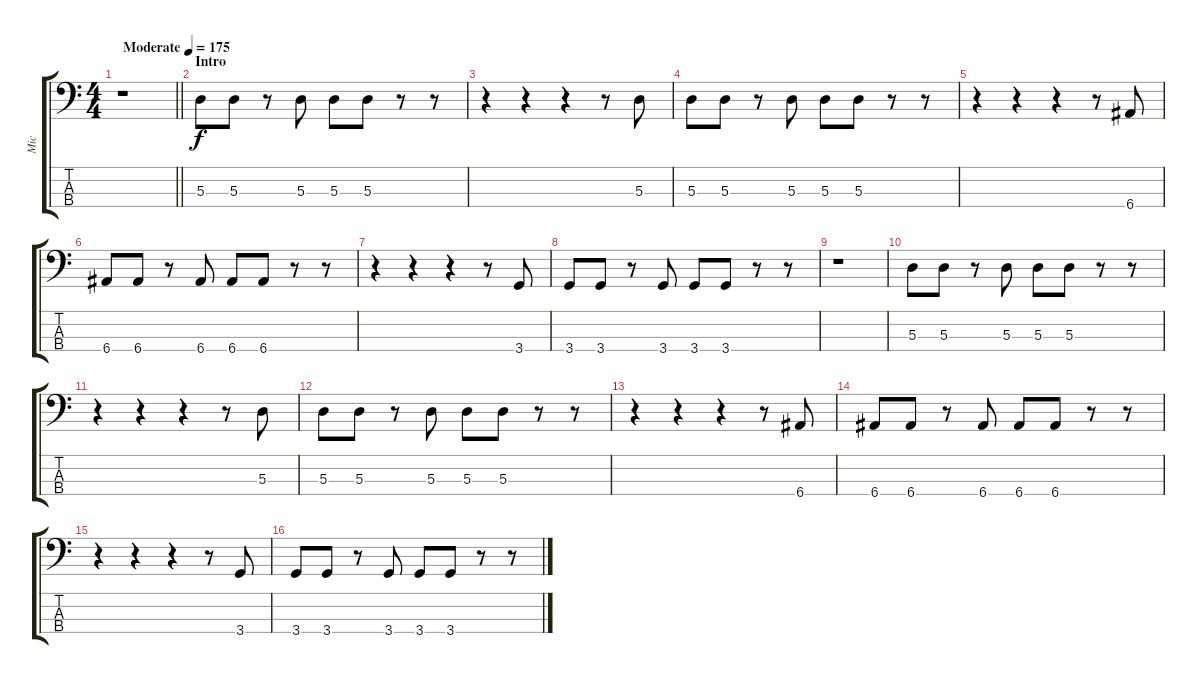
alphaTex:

\track ("Mic" "Mic") {instrument electricbassfinger}
\staff {score tabs}
\tuning (G2 D2 A1 E1) {hide}
\ts (4 4)
\tempo (175 "Moderate")
\clef f4
\barLineRight lightlight
\ks c
r.1{dy f instrument electricbassfinger} |
\section ("" "Intro")
5.3.8 5.3.8 r.8 5.3.8 5.3.8 5.3.8 r.8 r.8 |
r.4 r.4 r.4 r.8 5.3.8 |
5.3.8 5.3.8 r.8 5.3.8 5.3.8 5.3.8 r.8 r.8 |
r.4 r.4 r.4 r.8 6.4.8 |
6.4.8 6.4.8 r.8 6.4.8 6.4.8 6.4.8 r.8 r.8 |
r.4 r.4 r.4 r.8 3.4.8 |
3.4.8 3.4.8 r.8 3.4.8 3.4.8 3.4.8 r.8 r.8 |
r.1 |
5.3.8 5.3.8 r.8 5.3.8 5.3.8 5.3.8 r.8 r.8 |
r.4 r.4 r.4 r.8 5.3.8 |
5.3.8 5.3.8 r.8 5.3.8 5.3.8 5.3.8 r.8 r.8 |
r.4 r.4 r.4 r.8 6.4.8 |
6.4.8 6.4.8 r.8 6.4.8 6.4.8 6.4.8 r.8 r.8 |
r.4 r.4 r.4 r.8 3.4.8 |
3.4.8 3.4.8 r.8 3.4.8 3.4.8 3.4.8 r.8 r.8
